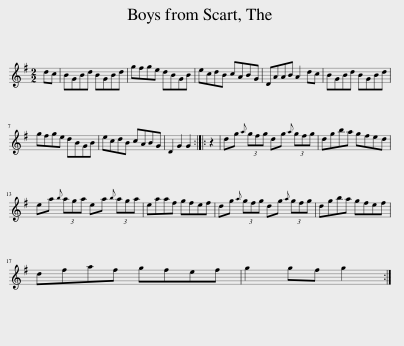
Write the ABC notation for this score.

X:1
L:1/8
M:2/2
I:linebreak $
K:G
V:1 treble
V:1
 dc | BGBd BGBd | gfge dBGB | ecdB cABG | DAAB A2 dc | %5
 BGBd BGBd |$ gfge dBGB | ecdB cABG | D2 G2 G2 :: z2 | %10
 dg{a} (3gfg dg{a} (3gfg | dgba gfed |$ ea{b} (3aga ea{b} (3aga | eaaf gfef | dg{a} (3gfg dg{a} (3gfg | %15
 dgba gfef |$ dfaf gfef | g2 gf g2 :| %18
